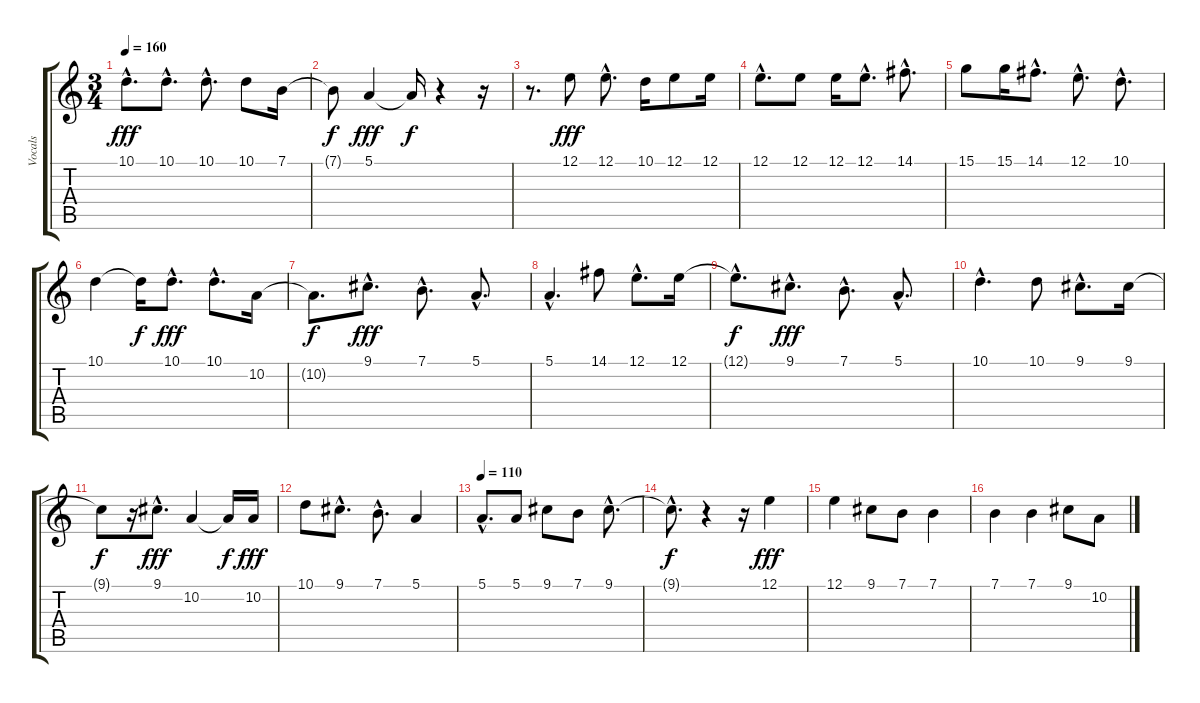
\track ("Vocals" "Vocals") {instrument voiceoohs}
\staff {score tabs}
\tuning (E4 B3 G3 D3 A2 E2) {hide}
\ts (3 4)
\tempo 160
\clef g2
\ks c
10.1{hac}.8{d dy fff} 10.1{hac}.8{d} 10.1{hac}.8{d} 10.1.8 7.1.16 |
7.1{t}.8{dy f} 5.1.4{dy fff} 5.1{t}.16{dy f} r.4 r.16 |
r.8{d} 12.1.8{dy fff} 12.1{hac}.8{d} 10.1.16 12.1.8 12.1.16 |
12.1{hac}.8{d} 12.1.8 12.1.16 12.1{hac}.8{d} 14.1{hac}.8{d} |
15.1.8 15.1.16 14.1{hac}.8{d} 12.1{hac}.8{d} 10.1{hac}.8{d} |
10.1.4 10.1{t}.16{dy f} 10.1{hac}.8{d dy fff} 10.1{hac}.8{d} 10.2.16 |
10.2{t}.8{d dy f} 9.1{hac}.8{d dy fff} 7.1{hac}.8{d} 5.1{hac}.8{d} |
5.1{hac}.4{d} 14.1.8 12.1{hac}.8{d} 12.1.16 |
12.1{hac t}.8{d dy f} 9.1{hac}.8{d dy fff} 7.1{hac}.8{d} 5.1{hac}.8{d} |
10.1{hac}.4{d} 10.1.8 9.1{hac}.8{d} 9.1.16 |
9.1{t}.8{dy f} r.16 9.1{hac}.8{d dy fff} 10.2.4 10.2{t}.16{dy f} 10.2.16{dy fff} |
10.1.8 9.1{hac}.8{d} 7.1{hac}.8{d} 5.1.4 |
\tempo 110
5.1{hac}.8{d} 5.1.8 9.1.8 7.1.8 9.1{hac}.8{d} |
9.1{hac t}.8{d dy f} r.4 r.16 12.1.4{dy fff} |
12.1.4 9.1.8 7.1.8 7.1.4 |
7.1.4 7.1.4 9.1.8 10.2.8
